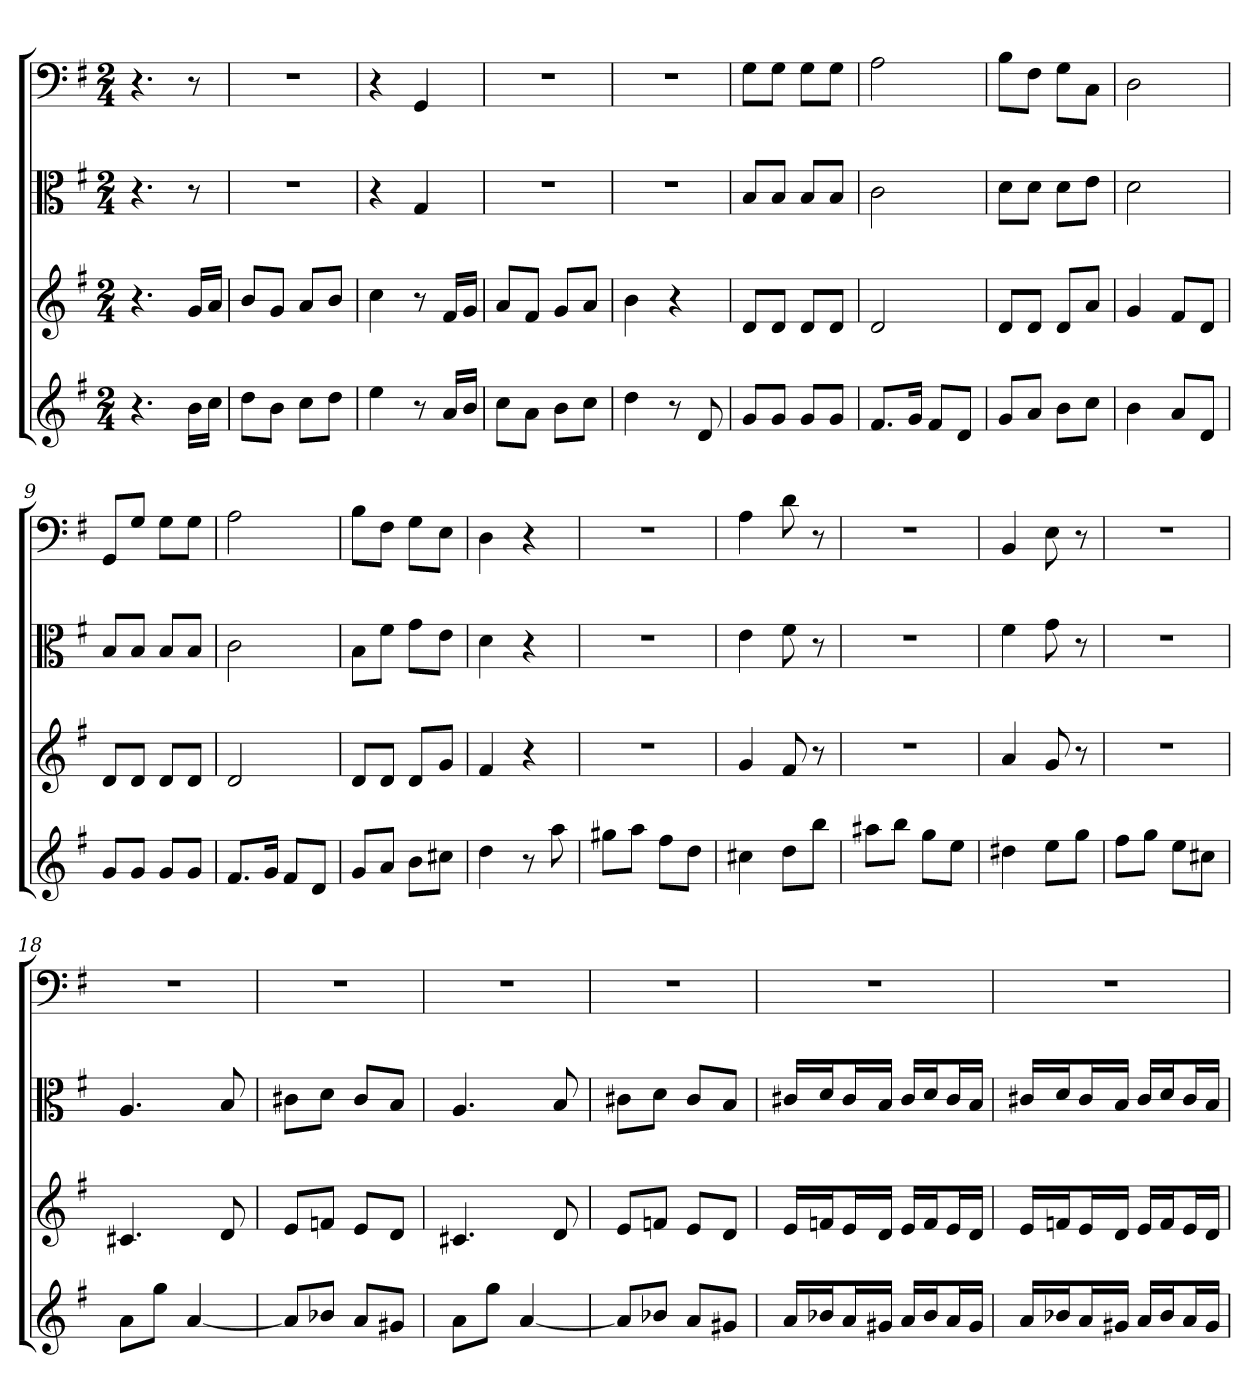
**kern	**kern	**kern	**kern
*part4	*part3	*part2	*part1
*staff4	*staff3	*staff2	*staff1
*	*	*clefC3	*clefF4
*k[f#]	*k[f#]	*k[f#]	*k[f#]
*G:	*G:	*G:	*G:
*M2/4	*M2/4	*M2/4	*M2/4
=	=	=	=
4.r	4.r	4.r	4.r
16bLL	16gLL	8r	8r
16ccJJ	16aJJ	.	.
=1	=1	=1	=1
8ddL	8bL	2r	2r
8bJ	8gJ	.	.
8ccL	8aL	.	.
8ddJ	8bJ	.	.
=2	=2	=2	=2
4ee	4cc	4r	4r
8r	8r	4G	4GG
16aLL	16f#LL	.	.
16bJJ	16gJJ	.	.
=3	=3	=3	=3
8ccL	8aL	2r	2r
8aJ	8f#J	.	.
8bL	8gL	.	.
8ccJ	8aJ	.	.
=4	=4	=4	=4
4dd	4b	2r	2r
8r	4r	.	.
8d	.	.	.
=5	=5	=5	=5
8gL	8dL	8B/L	8G\L
8gJ	8dJ	8B/J	8G\J
8gL	8dL	8B/L	8G\L
8gJ	8dJ	8B/J	8G\J
=6	=6	=6	=6
8.f#L	2d	2c	2A
16gJk	.	.	.
8f#L	.	.	.
8dJ	.	.	.
=7	=7	=7	=7
8gL	8dL	8d\L	8B\L
8aJ	8dJ	8d\J	8F#\J
8bL	8dL	8d\L	8G\L
8ccJ	8aJ	8e\J	8C\J
=8	=8	=8	=8
4b	4g	2d	2D
8aL	8f#L	.	.
8dJ	8dJ	.	.
=9	=9	=9	=9
8gL	8dL	8B/L	8GG/L
8gJ	8dJ	8B/J	8G/J
8gL	8dL	8B/L	8G\L
8gJ	8dJ	8B/J	8G\J
=10	=10	=10	=10
8.f#L	2d	2c	2A
16gJk	.	.	.
8f#L	.	.	.
8dJ	.	.	.
=11	=11	=11	=11
8gL	8dL	8B\L	8B\L
8aJ	8dJ	8f#\J	8F#\J
8bL	8dL	8g\L	8G\L
8cc#XJ	8gJ	8e\J	8E\J
=12	=12	=12	=12
4dd	4f#	4d	4D
8r	4r	4r	4r
8aa	.	.	.
=13	=13	=13	=13
8gg#XL	2r	2r	2r
8aaJ	.	.	.
8ff#L	.	.	.
8ddJ	.	.	.
=14	=14	=14	=14
4cc#X	4g	4e	4A
8ddL	8f#	8f#	8d
8bbJ	8r	8r	8r
=15	=15	=15	=15
8aa#XL	2r	2r	2r
8bbJ	.	.	.
8ggL	.	.	.
8eeJ	.	.	.
=16	=16	=16	=16
4dd#X	4a	4f#	4BB
8eeL	8g	8g	8E
8ggJ	8r	8r	8r
=17	=17	=17	=17
8ff#L	2r	2r	2r
8ggJ	.	.	.
8eeL	.	.	.
8cc#XJ	.	.	.
=18	=18	=18	=18
8aL	4.c#X	4.A	2r
8ggJ	.	.	.
[4a	.	.	.
.	8d	8B	.
=19	=19	=19	=19
8aL]	8eL	8c#X\L	2r
8b-XJ	8fnJ	8d\J	.
8aL	8eL	8c#/L	.
8g#XJ	8dJ	8B/J	.
=20	=20	=20	=20
8aL	4.c#X	4.A	2r
8ggJ	.	.	.
[4a	.	.	.
.	8d	8B	.
=21	=21	=21	=21
8aL]	8eL	8c#X\L	2r
8b-XJ	8fnJ	8d\J	.
8aL	8eL	8c#/L	.
8g#XJ	8dJ	8B/J	.
=22	=22	=22	=22
16aLL	16eLL	16c#X/LL	2r
16b-XJ	16fnJ	16d/J	.
16aL	16eL	16c#/L	.
16g#XJJ	16dJJ	16B/JJ	.
16aLL	16eLL	16c#/LL	.
16b-J	16fJ	16d/J	.
16aL	16eL	16c#/L	.
16g#JJ	16dJJ	16B/JJ	.
=23	=23	=23	=23
16aLL	16eLL	16c#X/LL	2r
16b-XJ	16fnJ	16d/J	.
16aL	16eL	16c#/L	.
16g#XJJ	16dJJ	16B/JJ	.
16aLL	16eLL	16c#/LL	.
16b-J	16fJ	16d/J	.
16aL	16eL	16c#/L	.
16g#JJ	16dJJ	16B/JJ	.
=	=	=	=
*-	*-	*-	*-
